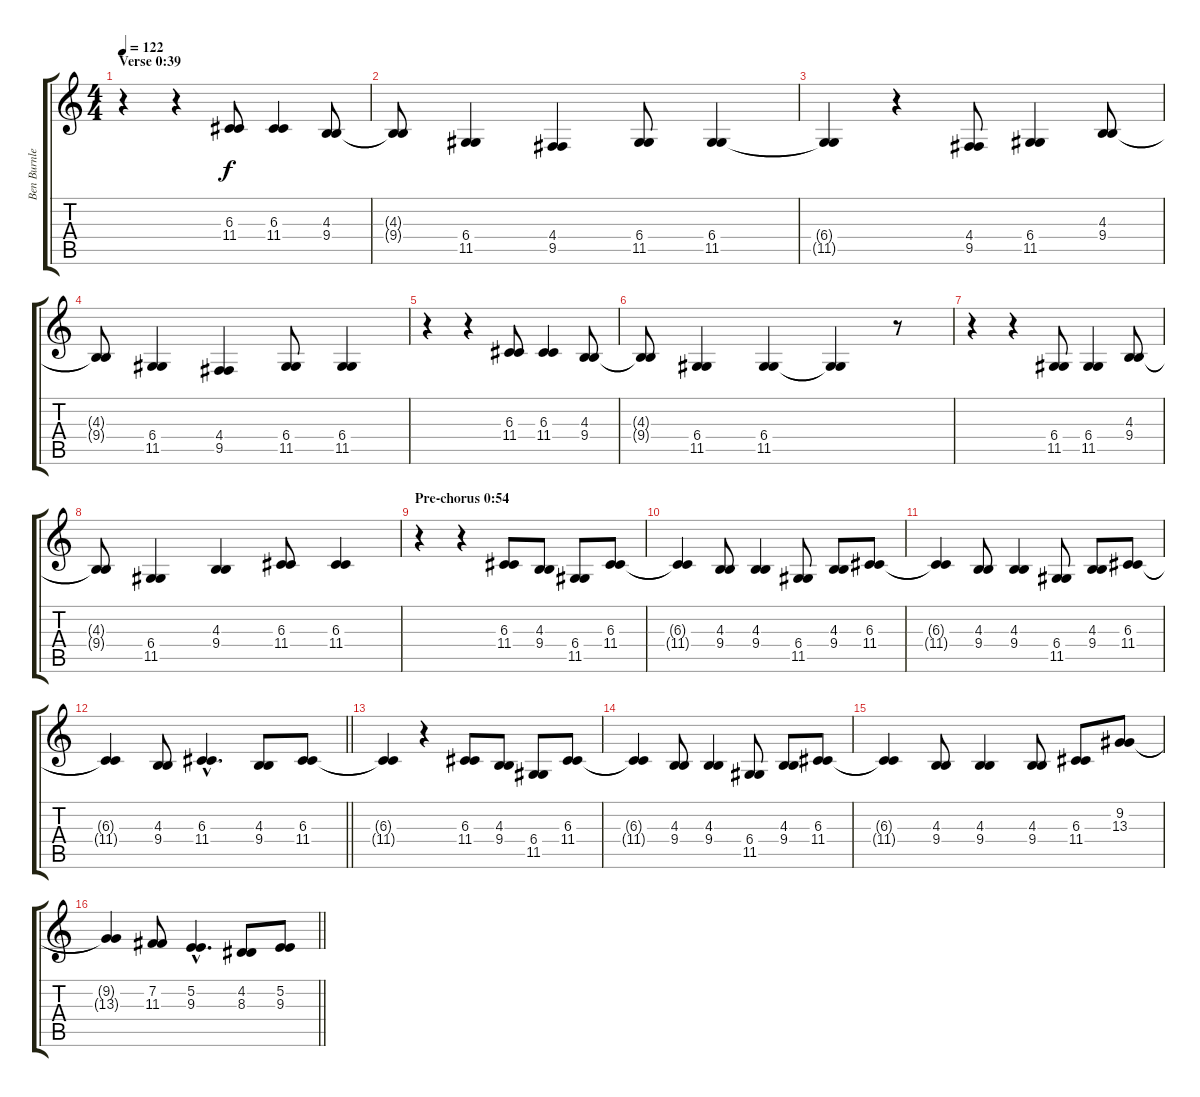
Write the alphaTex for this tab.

\track ("Ben Burnley [Vocals]" "Ben Burnle") {instrument lead1square}
\staff {score tabs}
\tuning (E4 B3 G3 D3 A2 E2) {hide}
\ts (4 4)
\section ("" "Verse 0:39")
\tempo 122
\clef g2
\ks c
r.4{dy f} r.4 (6.3 11.4).8 (6.3 11.4).4 (4.3 9.4).8 |
(4.3{t} 9.4{t}).8 (6.4 11.5).4 (4.4 9.5).4 (6.4 11.5).8 (6.4 11.5).4 |
(6.4{t} 11.5{t}).4 r.4 (4.4 9.5).8 (6.4 11.5).4 (4.3 9.4).8 |
(4.3{t} 9.4{t}).8 (6.4 11.5).4 (4.4 9.5).4 (6.4 11.5).8 (6.4 11.5).4 |
r.4 r.4 (6.3 11.4).8 (6.3 11.4).4 (4.3 9.4).8 |
(4.3{t} 9.4{t}).8 (6.4 11.5).4 (6.4 11.5).4 (6.4{t} 11.5{t}).4 r.8 |
r.4 r.4 (6.4 11.5).8 (6.4 11.5).4 (4.3 9.4).8 |
(4.3{t} 9.4{t}).8 (6.4 11.5).4 (4.3 9.4).4 (6.3 11.4).8 (6.3 11.4).4 |
\section ("" "Pre-chorus 0:54")
r.4 r.4 (6.3 11.4).8 (4.3 9.4).8 (6.4 11.5).8 (6.3 11.4).8 |
(6.3{t} 11.4{t}).4 (4.3 9.4).8 (4.3 9.4).4 (6.4 11.5).8 (4.3 9.4).8 (6.3 11.4).8 |
(6.3{t} 11.4{t}).4 (4.3 9.4).8 (4.3 9.4).4 (6.4 11.5).8 (4.3 9.4).8 (6.3 11.4).8 |
\barLineRight lightlight
(6.3{t} 11.4{t}).4 (4.3 9.4).8 (6.3{hac} 11.4{hac}).4{d} (4.3 9.4).8 (6.3 11.4).8 |
(6.3{t} 11.4{t}).4 r.4 (6.3 11.4).8 (4.3 9.4).8 (6.4 11.5).8 (6.3 11.4).8 |
(6.3{t} 11.4{t}).4 (4.3 9.4).8 (4.3 9.4).4 (6.4 11.5).8 (4.3 9.4).8 (6.3 11.4).8 |
(6.3{t} 11.4{t}).4 (4.3 9.4).8 (4.3 9.4).4 (4.3 9.4).8 (6.3 11.4).8 (9.2 13.3).8 |
\barLineRight lightlight
(9.2{t} 13.3{t}).4 (7.2 11.3).8 (5.2{hac} 9.3{hac}).4{d} (4.2 8.3).8 (5.2 9.3).8
